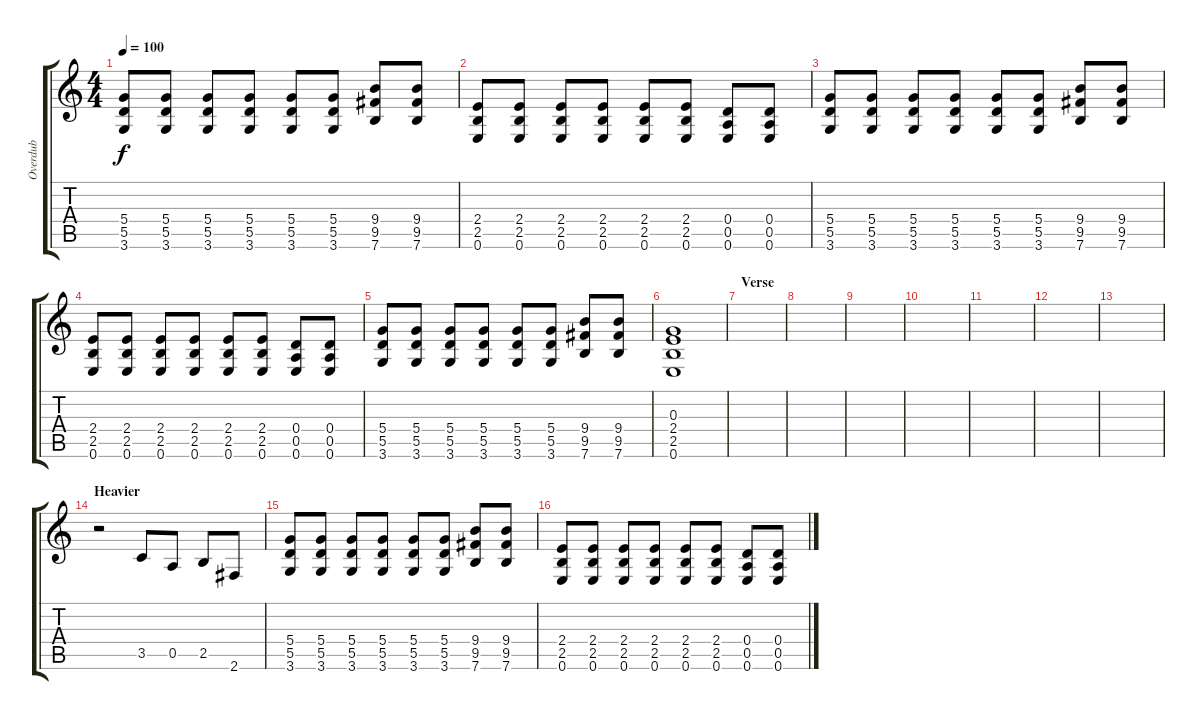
\track ("Overdub" "Overdub") {instrument distortionguitar}
\staff {score tabs}
\tuning (E4 B3 G3 D3 A2 E2) {hide}
\ts (4 4)
\tempo 100
\clef g2
\ks c
(5.4 5.5 3.6).8{dy f} (5.4 5.5 3.6).8 (5.4 5.5 3.6).8 (5.4 5.5 3.6).8 (5.4 5.5 3.6).8 (5.4 5.5 3.6).8 (9.4 9.5 7.6).8 (9.4 9.5 7.6).8 |
(2.4 2.5 0.6).8 (2.4 2.5 0.6).8 (2.4 2.5 0.6).8 (2.4 2.5 0.6).8 (2.4 2.5 0.6).8 (2.4 2.5 0.6).8 (0.4 0.5 0.6).8 (0.4 0.5 0.6).8 |
(5.4 5.5 3.6).8 (5.4 5.5 3.6).8 (5.4 5.5 3.6).8 (5.4 5.5 3.6).8 (5.4 5.5 3.6).8 (5.4 5.5 3.6).8 (9.4 9.5 7.6).8 (9.4 9.5 7.6).8 |
(2.4 2.5 0.6).8 (2.4 2.5 0.6).8 (2.4 2.5 0.6).8 (2.4 2.5 0.6).8 (2.4 2.5 0.6).8 (2.4 2.5 0.6).8 (0.4 0.5 0.6).8 (0.4 0.5 0.6).8 |
(5.4 5.5 3.6).8 (5.4 5.5 3.6).8 (5.4 5.5 3.6).8 (5.4 5.5 3.6).8 (5.4 5.5 3.6).8 (5.4 5.5 3.6).8 (9.4 9.5 7.6).8 (9.4 9.5 7.6).8 |
(0.3 2.4 2.5 0.6).1 |
\section ("" "Verse")
|
|
|
|
|
|
|
\section ("" "Heavier")
r.2 3.5.8 0.5.8 2.5.8 2.6.8 |
(5.4 5.5 3.6).8 (5.4 5.5 3.6).8 (5.4 5.5 3.6).8 (5.4 5.5 3.6).8 (5.4 5.5 3.6).8 (5.4 5.5 3.6).8 (9.4 9.5 7.6).8 (9.4 9.5 7.6).8 |
(2.4 2.5 0.6).8 (2.4 2.5 0.6).8 (2.4 2.5 0.6).8 (2.4 2.5 0.6).8 (2.4 2.5 0.6).8 (2.4 2.5 0.6).8 (0.4 0.5 0.6).8 (0.4 0.5 0.6).8
